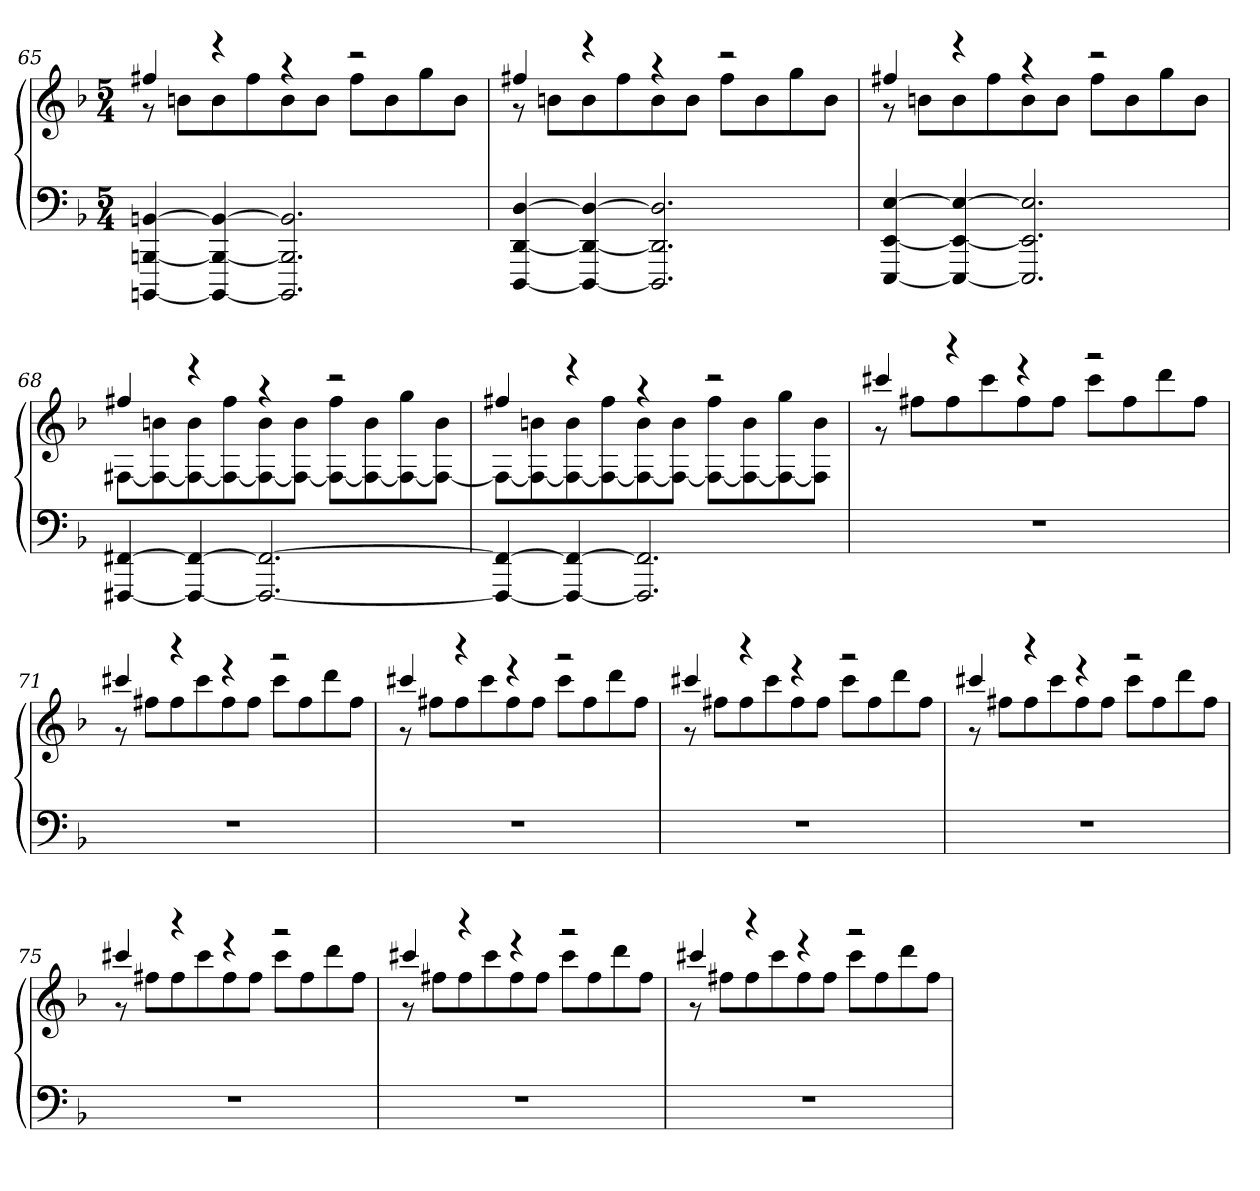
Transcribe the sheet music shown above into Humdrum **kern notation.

**kern	**kern
*part1	*part1
*staff2	*staff1
!!LO:LB:g=z
*clefF4	*clefG2
*k[b-]	*k[b-]
*M5/4	*M5/4
=65	=65
*	*^
[4BBBBn/ [4BBBn/ [4BBn/	4ff#X/	8r
.	.	8bn\L
4BBBB_/ 4BBB_/ 4BB_/	4r	8b\
.	.	8ff#\
2.BBBB]/ 2.BBB]/ 2.BB]/	4r	8b\
.	.	8b\J
.	2r	8ff#\L
.	.	8b\
.	.	8gg\
.	.	8b\J
=66	=66	=66
[4DDD/ [4DD/ [4D/	4ff#X/	8r
.	.	8bn\L
4DDD_/ 4DD_/ 4D_/	4r	8b\
.	.	8ff#\
2.DDD]/ 2.DD]/ 2.D]/	4r	8b\
.	.	8b\J
.	2r	8ff#\L
.	.	8b\
.	.	8gg\
.	.	8b\J
=67	=67	=67
[4EEE/ [4EE/ [4E/	4ff#X/	8r
.	.	8bn\L
4EEE_/ 4EE_/ 4E_/	4r	8b\
.	.	8ff#\
2.EEE]/ 2.EE]/ 2.E]/	4r	8b\
.	.	8b\J
.	2r	8ff#\L
.	.	8b\
.	.	8gg\
.	.	8b\J
!!LO:LB:g=z	!!
=68	=68	=68
[4FFF#X/ [4FF#X/	4ff#X/	[8F#X\L
.	.	8F#_\ 8bn\
4FFF#_/ 4FF#_/	4r	8F#_\ 8b\
.	.	8F#_\ 8ff#\
2.FFF#_/ 2.FF#_/	4r	8F#_\ 8b\
.	.	8F#_\ 8b\J
.	2r	8F#_\ 8ff#\L
.	.	8F#_\ 8b\
.	.	8F#_\ 8gg\
.	.	8F#_\ 8b\J
=69	=69	=69
4FFF#_/ 4FF#_/	4ff#X/	8F#\L_
.	.	8F#_\ 8bn\
4FFF#_/ 4FF#_/	4r	8F#_\ 8b\
.	.	8F#_\ 8ff#\
2.FFF#]/ 2.FF#]/	4r	8F#_\ 8b\
.	.	8F#_\ 8b\J
.	2r	8F#_\ 8ff#\L
.	.	8F#_\ 8b\
.	.	8F#_\ 8gg\
.	.	8F#]\ 8b\J
!!LO:LB:g=z	!!
=70	=70	=70
4%5r	4ccc#X/	8r
.	.	8ff#X\L
.	4r	8ff#\
.	.	8ccc#\
.	4r	8ff#\
.	.	8ff#\J
.	2r	8ccc#\L
.	.	8ff#\
.	.	8ddd\
.	.	8ff#\J
=71	=71	=71
4%5r	4ccc#X/	8r
.	.	8ff#X\L
.	4r	8ff#\
.	.	8ccc#\
.	4r	8ff#\
.	.	8ff#\J
.	2r	8ccc#\L
.	.	8ff#\
.	.	8ddd\
.	.	8ff#\J
=72	=72	=72
4%5r	4ccc#X/	8r
.	.	8ff#X\L
.	4r	8ff#\
.	.	8ccc#\
.	4r	8ff#\
.	.	8ff#\J
.	2r	8ccc#\L
.	.	8ff#\
.	.	8ddd\
.	.	8ff#\J
!!LO:PB:g=z	!!
=73	=73	=73
4%5r	4ccc#X/	8r
.	.	8ff#X\L
.	4r	8ff#\
.	.	8ccc#\
.	4r	8ff#\
.	.	8ff#\J
.	2r	8ccc#\L
.	.	8ff#\
.	.	8ddd\
.	.	8ff#\J
=74	=74	=74
4%5r	4ccc#X/	8r
.	.	8ff#X\L
.	4r	8ff#\
.	.	8ccc#\
.	4r	8ff#\
.	.	8ff#\J
.	2r	8ccc#\L
.	.	8ff#\
.	.	8ddd\
.	.	8ff#\J
=75	=75	=75
4%5r	4ccc#X/	8r
.	.	8ff#X\L
.	4r	8ff#\
.	.	8ccc#\
.	4r	8ff#\
.	.	8ff#\J
.	2r	8ccc#\L
.	.	8ff#\
.	.	8ddd\
.	.	8ff#\J
!!LO:LB:g=z	!!
=76	=76	=76
4%5r	4ccc#X/	8r
.	.	8ff#X\L
.	4r	8ff#\
.	.	8ccc#\
.	4r	8ff#\
.	.	8ff#\J
.	2r	8ccc#\L
.	.	8ff#\
.	.	8ddd\
.	.	8ff#\J
=77	=77	=77
4%5r	4ccc#X/	8r
.	.	8ff#X\L
.	4r	8ff#\
.	.	8ccc#\
.	4r	8ff#\
.	.	8ff#\J
.	2r	8ccc#\L
.	.	8ff#\
.	.	8ddd\
.	.	8ff#\J
*	*v	*v
=	=
*-	*-
